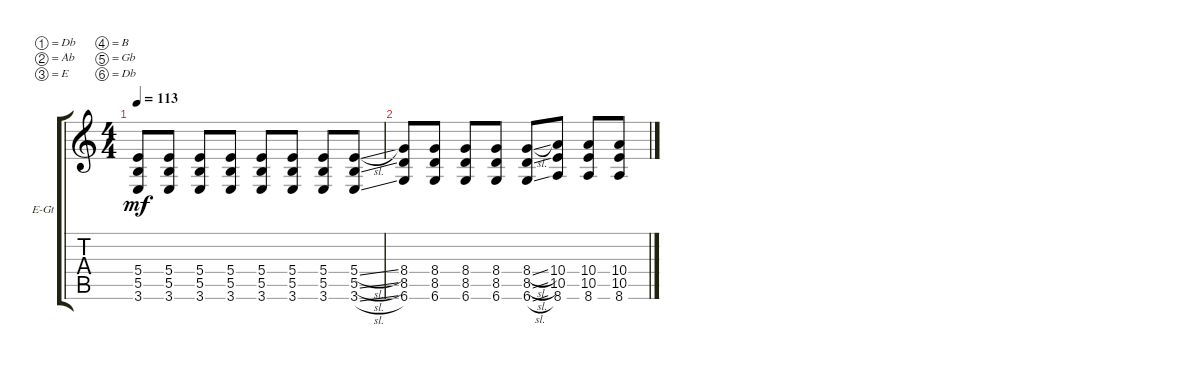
\bracketExtendMode groupsimilarinstruments
\firstSystemTrackNameOrientation horizontal
\otherSystemsTrackNameOrientation horizontal
\track ("Rhythm Guitar" "E-Gt") {instrument distortionguitar}
\staff {score tabs}
\tuning (Db4 Ab3 E3 B2 Gb2 Db2)
\ts (4 4)
\tempo 113
\clef g2
\ks c
(3.6 5.5 5.4).8{dy mf} (3.6 5.5 5.4).8 (3.6 5.5 5.4).8 (3.6 5.5 5.4).8 (3.6 5.5 5.4).8 (3.6 5.5 5.4).8 (3.6 5.5 5.4).8 (3.6{sl} 5.5{sl} 5.4{sl}).8 |
(6.6 8.5 8.4).8 (6.6 8.5 8.4).8 (6.6 8.5 8.4).8 (6.6 8.5 8.4).8 (6.6{sl} 8.5{sl} 8.4{sl}).8 (8.6 10.5 10.4).8 (8.6 10.5 10.4).8 (8.6 10.5 10.4).8
